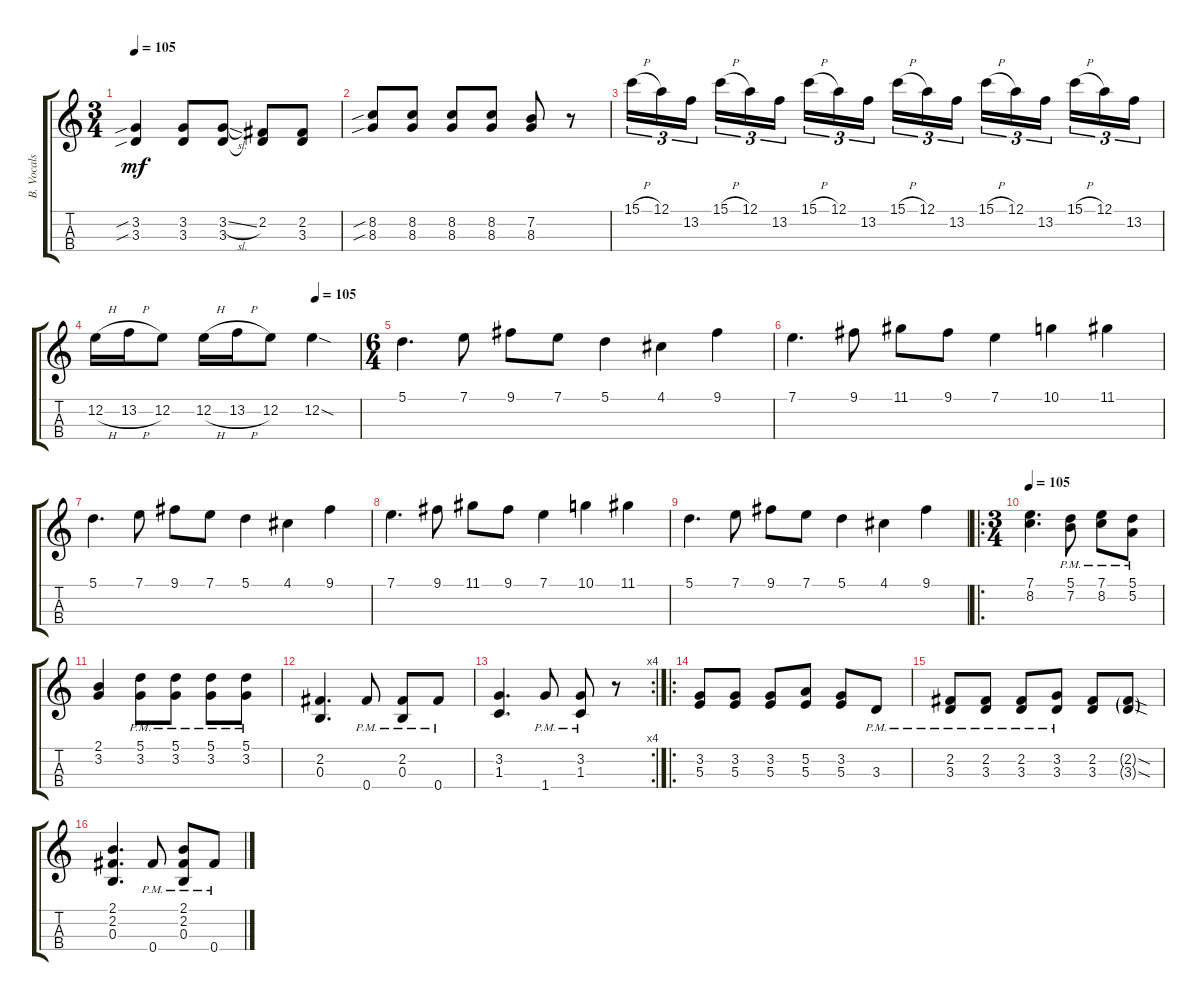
\track ("B. Vocals & Lead" "B. Vocals ") {instrument shamisen}
\staff {score tabs}
\tuning (A4 E4 B3 Gb4) {hide}
\ts (3 4)
\tempo 105
\clef g2
\ks c
(3.2{sib} 3.3{sib}).4{dy mf} (3.2 3.3).8 (3.2{sl} 3.3).8 (2.2 3.3{t}).8 (2.2 3.3).8 |
(8.2{sib} 8.3{sib}).8 (8.2 8.3).8 (8.2 8.3).8 (8.2 8.3).8 (7.2 8.3).8 r.8 |
15.1{h}.16{tu (3 2)} 12.1.16{tu (3 2)} 13.2.16{tu (3 2)} 15.1{h}.16{tu (3 2)} 12.1.16{tu (3 2)} 13.2.16{tu (3 2)} 15.1{h}.16{tu (3 2)} 12.1.16{tu (3 2)} 13.2.16{tu (3 2)} 15.1{h}.16{tu (3 2)} 12.1.16{tu (3 2)} 13.2.16{tu (3 2)} 15.1{h}.16{tu (3 2)} 12.1.16{tu (3 2)} 13.2.16{tu (3 2)} 15.1{h}.16{tu (3 2)} 12.1.16{tu (3 2)} 13.2.16{tu (3 2)} |
\tempo (105 0.8333333333333334)
12.2{h}.16 13.2{h}.16 12.2.8 12.2{h}.16 13.2{h}.16 12.2.8 12.2{sod}.4 |
\ts (6 4)
5.1.4{d} 7.1.8 9.1.8 7.1.8 5.1.4 4.1.4 9.1.4 |
7.1.4{d} 9.1.8 11.1.8 9.1.8 7.1.4 10.1.4 11.1.4 |
5.1.4{d} 7.1.8 9.1.8 7.1.8 5.1.4 4.1.4 9.1.4 |
7.1.4{d} 9.1.8 11.1.8 9.1.8 7.1.4 10.1.4 11.1.4 |
5.1.4{d} 7.1.8 9.1.8 7.1.8 5.1.4 4.1.4 9.1.4 |
\ro
\ts (3 4)
\tempo 105
(7.1 8.2).4{d} (5.1{pm} 7.2{pm}).8 (7.1{pm} 8.2{pm}).8 (5.1{pm} 5.2{pm}).8 |
(2.1 3.2).4 (5.1{pm} 3.2{pm}).8 (5.1{pm} 3.2{pm}).8 (5.1{pm} 3.2{pm}).8 (5.1{pm} 3.2{pm}).8 |
(2.2 0.3).4{d} 0.4{pm}.8 (2.2{pm} 0.3{pm}).8 0.4{pm}.8 |
\rc 4
(3.2 1.3).4{d} 1.4{pm}.8 (3.2{pm} 1.3{pm}).8 r.8 |
\ro
(3.2 5.3).8 (3.2 5.3).8 (3.2 5.3).8 (5.2 5.3).8 (3.2 5.3).8 3.3{pm}.8 |
(2.2{pm} 3.3{pm}).8 (2.2{pm} 3.3{pm}).8 (2.2{pm} 3.3{pm}).8 (3.2{pm} 3.3{pm}).8 (2.2 3.3).8 (2.2{sod g} 3.3{sod g}).8 |
(2.1 2.2 0.3).4{d} 0.4{pm}.8 (2.1{pm} 2.2{pm} 0.3{pm}).8 0.4{pm}.8
